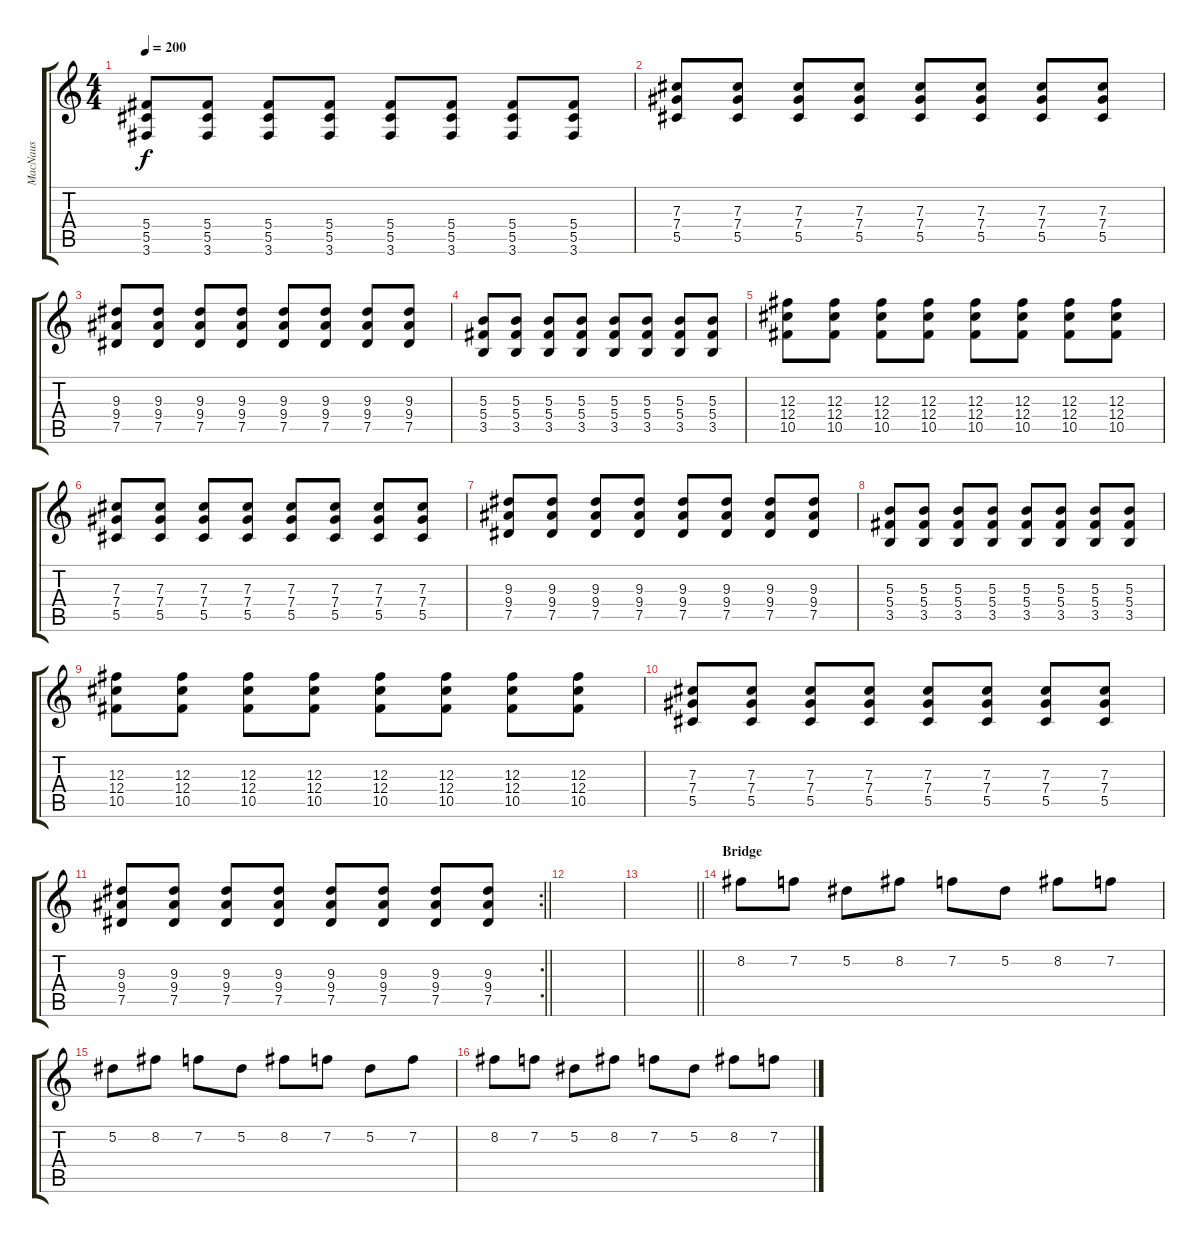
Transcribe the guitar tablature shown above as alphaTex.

\track ("MacNaus" "MacNaus") {instrument distortionguitar}
\staff {score tabs}
\tuning (Eb4 Bb3 Gb3 Db3 Ab2 Eb2) {hide}
\ts (4 4)
\tempo 200
\clef g2
\ks c
(5.4 5.5 3.6).8{dy f} (5.4 5.5 3.6).8 (5.4 5.5 3.6).8 (5.4 5.5 3.6).8 (5.4 5.5 3.6).8 (5.4 5.5 3.6).8 (5.4 5.5 3.6).8 (5.4 5.5 3.6).8 |
(7.3 7.4 5.5).8 (7.3 7.4 5.5).8 (7.3 7.4 5.5).8 (7.3 7.4 5.5).8 (7.3 7.4 5.5).8 (7.3 7.4 5.5).8 (7.3 7.4 5.5).8 (7.3 7.4 5.5).8 |
(9.3 9.4 7.5).8 (9.3 9.4 7.5).8 (9.3 9.4 7.5).8 (9.3 9.4 7.5).8 (9.3 9.4 7.5).8 (9.3 9.4 7.5).8 (9.3 9.4 7.5).8 (9.3 9.4 7.5).8 |
(5.3 5.4 3.5).8 (5.3 5.4 3.5).8 (5.3 5.4 3.5).8 (5.3 5.4 3.5).8 (5.3 5.4 3.5).8 (5.3 5.4 3.5).8 (5.3 5.4 3.5).8 (5.3 5.4 3.5).8 |
(12.3 12.4 10.5).8 (12.3 12.4 10.5).8 (12.3 12.4 10.5).8 (12.3 12.4 10.5).8 (12.3 12.4 10.5).8 (12.3 12.4 10.5).8 (12.3 12.4 10.5).8 (12.3 12.4 10.5).8 |
(7.3 7.4 5.5).8 (7.3 7.4 5.5).8 (7.3 7.4 5.5).8 (7.3 7.4 5.5).8 (7.3 7.4 5.5).8 (7.3 7.4 5.5).8 (7.3 7.4 5.5).8 (7.3 7.4 5.5).8 |
(9.3 9.4 7.5).8 (9.3 9.4 7.5).8 (9.3 9.4 7.5).8 (9.3 9.4 7.5).8 (9.3 9.4 7.5).8 (9.3 9.4 7.5).8 (9.3 9.4 7.5).8 (9.3 9.4 7.5).8 |
(5.3 5.4 3.5).8 (5.3 5.4 3.5).8 (5.3 5.4 3.5).8 (5.3 5.4 3.5).8 (5.3 5.4 3.5).8 (5.3 5.4 3.5).8 (5.3 5.4 3.5).8 (5.3 5.4 3.5).8 |
(12.3 12.4 10.5).8 (12.3 12.4 10.5).8 (12.3 12.4 10.5).8 (12.3 12.4 10.5).8 (12.3 12.4 10.5).8 (12.3 12.4 10.5).8 (12.3 12.4 10.5).8 (12.3 12.4 10.5).8 |
(7.3 7.4 5.5).8 (7.3 7.4 5.5).8 (7.3 7.4 5.5).8 (7.3 7.4 5.5).8 (7.3 7.4 5.5).8 (7.3 7.4 5.5).8 (7.3 7.4 5.5).8 (7.3 7.4 5.5).8 |
\rc 2
\barLineRight lightlight
(9.3 9.4 7.5).8 (9.3 9.4 7.5).8 (9.3 9.4 7.5).8 (9.3 9.4 7.5).8 (9.3 9.4 7.5).8 (9.3 9.4 7.5).8 (9.3 9.4 7.5).8 (9.3 9.4 7.5).8 |
|
\barLineRight lightlight
|
\section ("" "Bridge")
8.2.8 7.2.8 5.2.8 8.2.8 7.2.8 5.2.8 8.2.8 7.2.8 |
5.2.8 8.2.8 7.2.8 5.2.8 8.2.8 7.2.8 5.2.8 7.2.8 |
8.2.8 7.2.8 5.2.8 8.2.8 7.2.8 5.2.8 8.2.8 7.2.8
